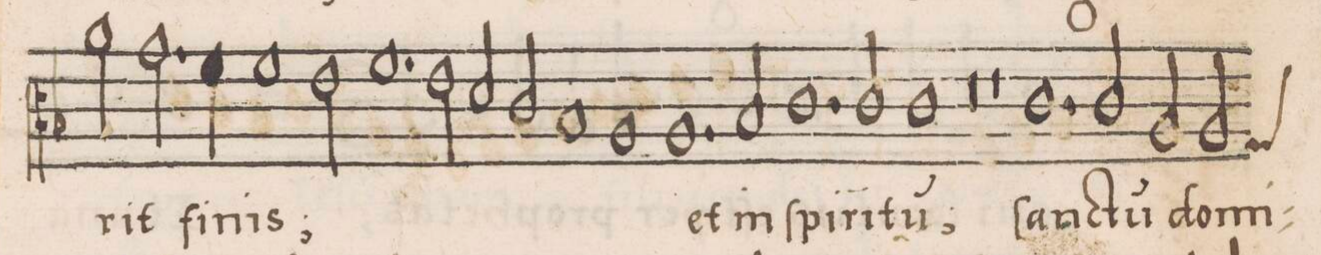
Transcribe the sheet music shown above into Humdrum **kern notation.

**kern	**text
*I"ALTVS	*
*clefC3	*
*k[b-]	*
*met(C|)	*
*M2/1	*
2a\	-rit
2.g\	.
=188-	=188-
4f\	fi-
1f	-nis;
2e\	.
=189-	=189-
1.f	.
2e\	.
=190-	=190-
2d/	.
2c/	.
1B-	.
=191-	=191-
1A	.
1.A	et
=192-	=192-
2B-/	in
1.c	ſpi-
=193-	=193-
2c/	ri-
1c	-tu(m);
=194-	=194-
0r	.
=195-	=195-
1r	.
1.c	ſan-
=196-	=196-
2c/	-ctu(m)
2A/	do-
*custos:G	*
2A/	-mi-
=197-	=197-
*-	*-
